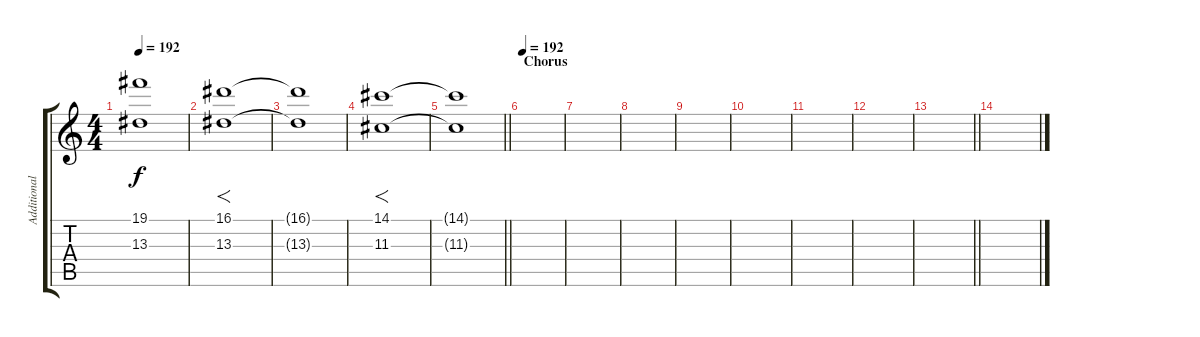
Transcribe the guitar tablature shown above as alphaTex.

\track ("Additional II" "Additional") {instrument distortionguitar}
\staff {score tabs}
\tuning (B3 Gb3 D3 A2 E2 B1) {hide}
\ts (4 4)
\tempo 192
\clef g2
\ks c
(19.1{t} 13.3{t}).1{dy f} |
(16.1 13.3).1{f} |
(16.1{t} 13.3{t}).1 |
(14.1 11.3).1{f} |
\barLineRight lightlight
(14.1{t} 11.3{t}).1{volume 0} |
\section ("" "Chorus")
\tempo 192
|
|
|
|
|
|
|
\barLineRight lightlight
|
\section ("" "")
